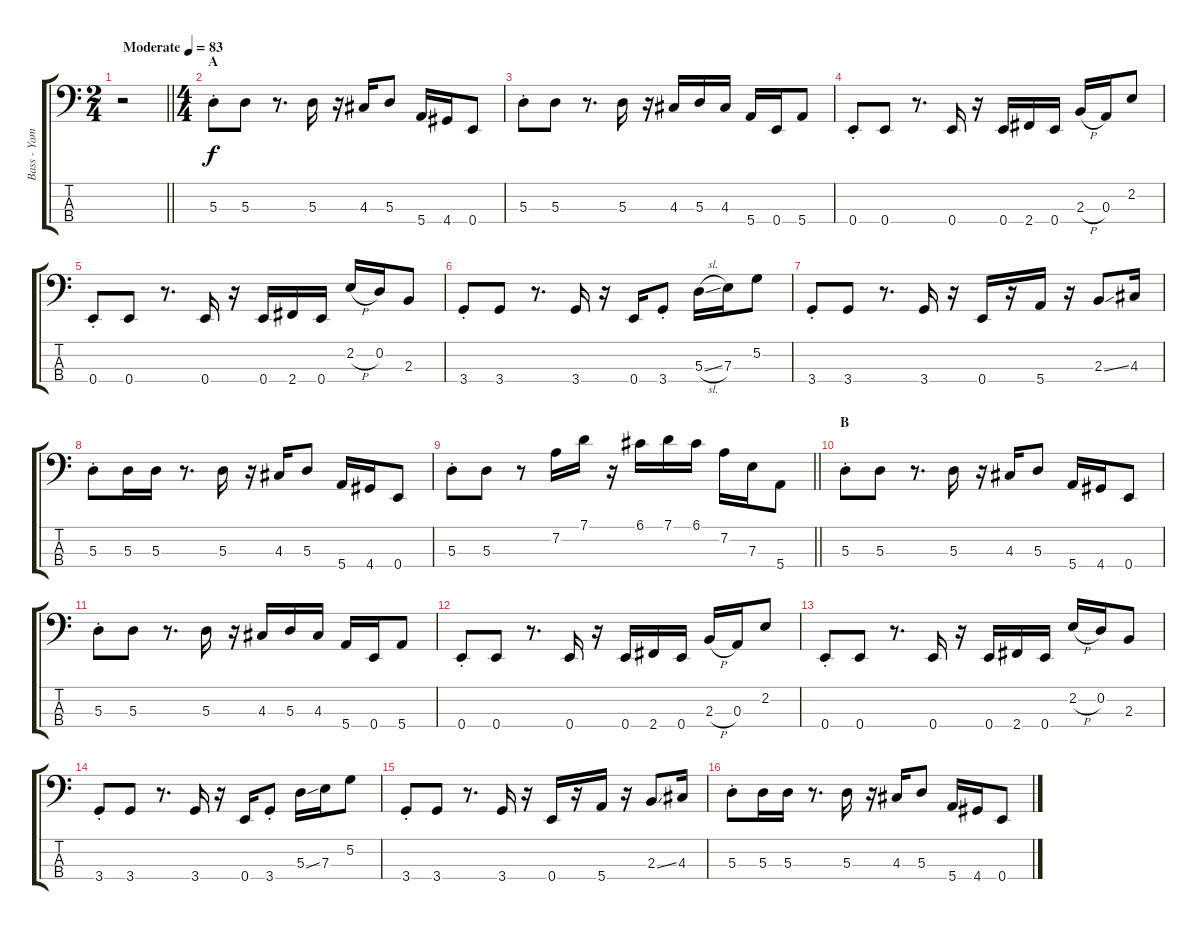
\track ("Bass - Yamada" "Bass - Yam") {instrument electricbasspick}
\staff {score tabs}
\tuning (G2 D2 A1 E1) {hide}
\ts (2 4)
\tempo (83 "Moderate")
\clef f4
\barLineRight lightlight
\ks c
r.2{dy f instrument electricbasspick} |
\ts (4 4)
\section ("" "A")
5.3{st}.8 5.3.8 r.8{d} 5.3.16 r.16 4.3.16 5.3.8 5.4.16 4.4.16 0.4.8 |
5.3{st}.8 5.3.8 r.8{d} 5.3.16 r.16 4.3.16 5.3.16 4.3.16 5.4.16 0.4.16 5.4.8 |
0.4{st}.8 0.4.8 r.8{d} 0.4.16 r.16 0.4.16 2.4.16 0.4.16 2.3{h}.16 0.3.16 2.2.8 |
0.4{st}.8 0.4.8 r.8{d} 0.4.16 r.16 0.4.16 2.4.16 0.4.16 2.2{h}.16 0.2.16 2.3.8 |
3.4{st}.8 3.4.8 r.8{d} 3.4.16 r.16 0.4.16 3.4{st}.8 5.3{sl}.16 7.3.16 5.2.8 |
3.4{st}.8 3.4.8 r.8{d} 3.4.16 r.16 0.4.16 r.16 5.4.16 r.16 2.3{ss}.8 4.3.16 |
5.3{st}.8 5.3.16 5.3.16 r.8{d} 5.3.16 r.16 4.3.16 5.3.8 5.4.16 4.4.16 0.4.8 |
\barLineRight lightlight
5.3{st}.8 5.3.8 r.8 7.2.16 7.1.16 r.16 6.1.16 7.1.16 6.1.16 7.2.16 7.3.16 5.4.8 |
\section ("" "B")
5.3{st}.8 5.3.8 r.8{d} 5.3.16 r.16 4.3.16 5.3.8 5.4.16 4.4.16 0.4.8 |
5.3{st}.8 5.3.8 r.8{d} 5.3.16 r.16 4.3.16 5.3.16 4.3.16 5.4.16 0.4.16 5.4.8 |
0.4{st}.8 0.4.8 r.8{d} 0.4.16 r.16 0.4.16 2.4.16 0.4.16 2.3{h}.16 0.3.16 2.2.8 |
0.4{st}.8 0.4.8 r.8{d} 0.4.16 r.16 0.4.16 2.4.16 0.4.16 2.2{h}.16 0.2.16 2.3.8 |
3.4{st}.8 3.4.8 r.8{d} 3.4.16 r.16 0.4.16 3.4{st}.8 5.3{ss}.16 7.3.16 5.2.8 |
3.4{st}.8 3.4.8 r.8{d} 3.4.16 r.16 0.4.16 r.16 5.4.16 r.16 2.3{ss}.8 4.3.16 |
5.3{st}.8 5.3.16 5.3.16 r.8{d} 5.3.16 r.16 4.3.16 5.3.8 5.4.16 4.4.16 0.4.8
